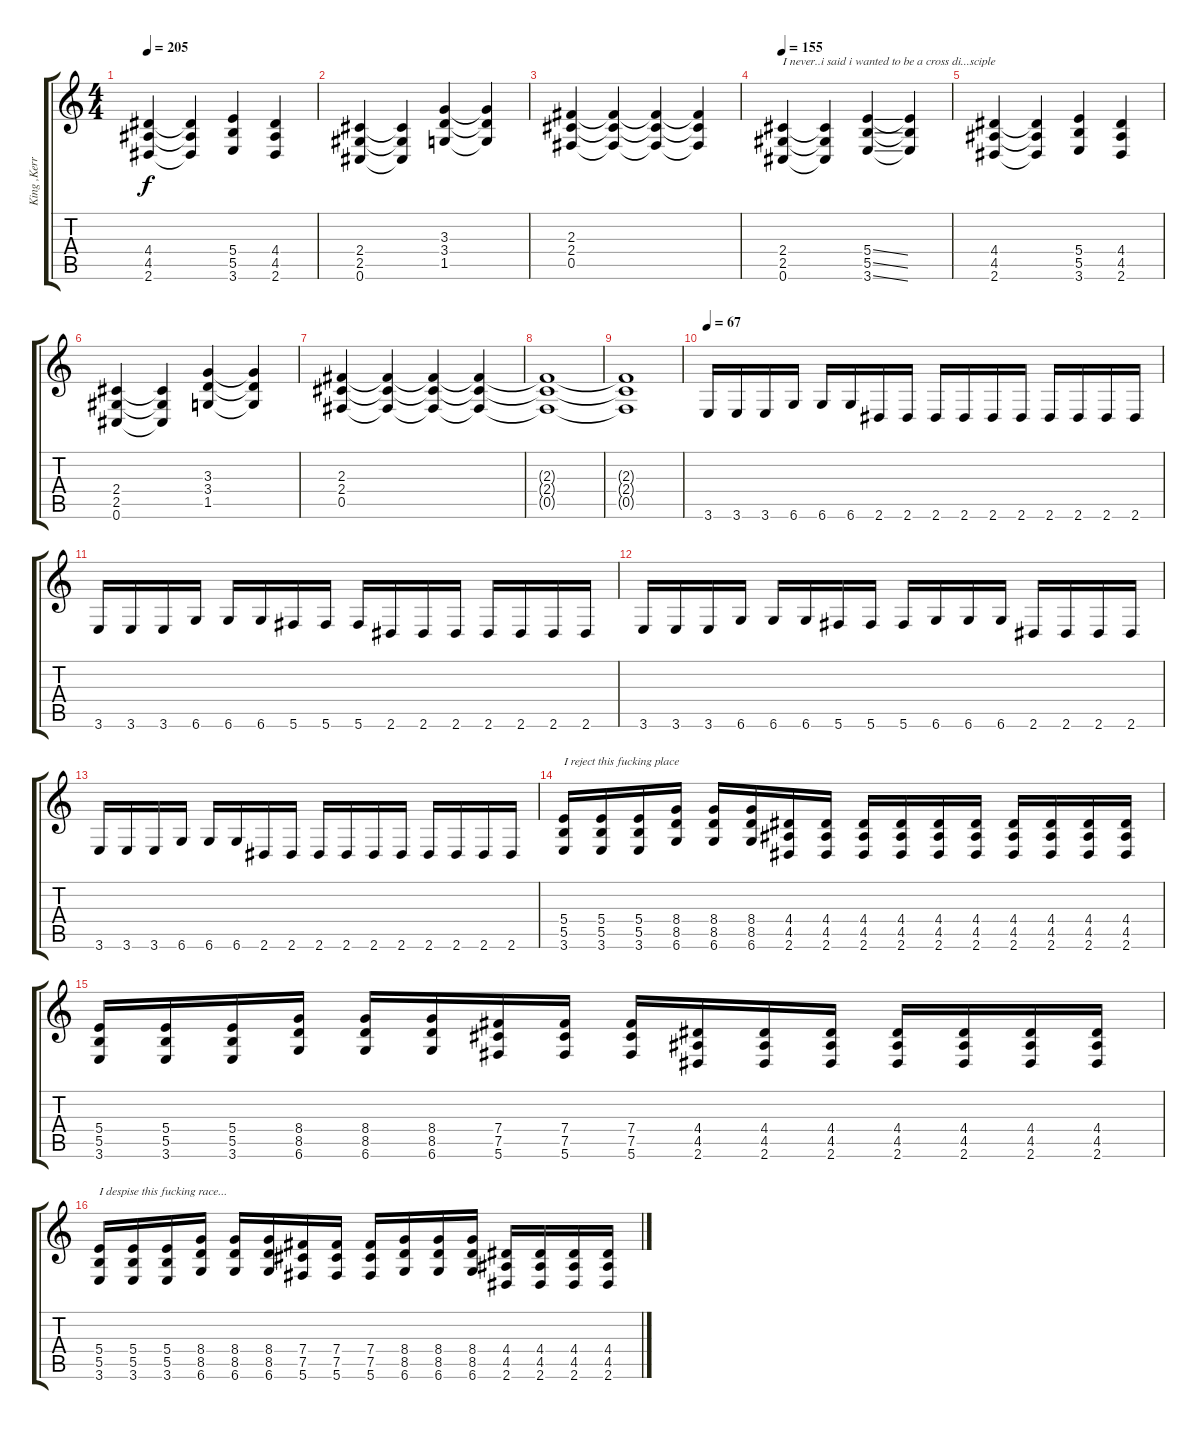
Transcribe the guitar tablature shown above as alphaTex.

\track ("King ,Kerry" "King ,Kerr") {instrument distortionguitar}
\staff {score tabs}
\tuning (Db4 Ab3 E3 B2 Gb2 Db2) {hide}
\ts (4 4)
\tempo 205
\clef g2
\ks c
(4.4 4.5 2.6).4{dy f} (4.4{t} 4.5{t} 2.6{t}).4 (5.4 5.5 3.6).4 (4.4 4.5 2.6).4 |
(2.4 2.5 0.6).4 (2.4{t} 2.5{t} 0.6{t}).4 (3.3 3.4 1.5).4 (3.3{t} 3.4{t} 1.5{t}).4 |
(2.3 2.4 0.5).4 (2.3{t} 2.4{t} 0.5{t}).4 (2.3{t} 2.4{t} 0.5{t}).4 (2.3{t} 2.4{t} 0.5{t}).4 |
\tempo 155
(2.4 2.5 0.6).4{txt "I never..i said i wanted to be a cross di...sciple"} (2.4{t} 2.5{t} 0.6{t}).4 (5.4{ss} 5.5{ss} 3.6{ss}).4 (5.4{t} 5.5{t} 3.6{t}).4 |
(4.4 4.5 2.6).4 (4.4{t} 4.5{t} 2.6{t}).4 (5.4 5.5 3.6).4 (4.4 4.5 2.6).4 |
(2.4 2.5 0.6).4 (2.4{t} 2.5{t} 0.6{t}).4 (3.3 3.4 1.5).4 (3.3{t} 3.4{t} 1.5{t}).4 |
(2.3 2.4 0.5).4 (2.3{t} 2.4{t} 0.5{t}).4 (2.3{t} 2.4{t} 0.5{t}).4 (2.3{t} 2.4{t} 0.5{t}).4 |
(2.3{t} 2.4{t} 0.5{t}).1 |
(2.3{t} 2.4{t} 0.5{t}).1 |
\tempo 67
3.6.16 3.6.16 3.6.16 6.6.16 6.6.16 6.6.16 2.6.16 2.6.16 2.6.16 2.6.16 2.6.16 2.6.16 2.6.16 2.6.16 2.6.16 2.6.16 |
3.6.16 3.6.16 3.6.16 6.6.16 6.6.16 6.6.16 5.6.16 5.6.16 5.6.16 2.6.16 2.6.16 2.6.16 2.6.16 2.6.16 2.6.16 2.6.16 |
3.6.16 3.6.16 3.6.16 6.6.16 6.6.16 6.6.16 5.6.16 5.6.16 5.6.16 6.6.16 6.6.16 6.6.16 2.6.16 2.6.16 2.6.16 2.6.16 |
3.6.16 3.6.16 3.6.16 6.6.16 6.6.16 6.6.16 2.6.16 2.6.16 2.6.16 2.6.16 2.6.16 2.6.16 2.6.16 2.6.16 2.6.16 2.6.16 |
(5.4 5.5 3.6).16{txt "I reject this fucking place"} (5.4 5.5 3.6).16 (5.4 5.5 3.6).16 (8.4 8.5 6.6).16 (8.4 8.5 6.6).16 (8.4 8.5 6.6).16 (4.4 4.5 2.6).16 (4.4 4.5 2.6).16 (4.4 4.5 2.6).16 (4.4 4.5 2.6).16 (4.4 4.5 2.6).16 (4.4 4.5 2.6).16 (4.4 4.5 2.6).16 (4.4 4.5 2.6).16 (4.4 4.5 2.6).16 (4.4 4.5 2.6).16 |
(5.4 5.5 3.6).16 (5.4 5.5 3.6).16 (5.4 5.5 3.6).16 (8.4 8.5 6.6).16 (8.4 8.5 6.6).16 (8.4 8.5 6.6).16 (7.4 7.5 5.6).16 (7.4 7.5 5.6).16 (7.4 7.5 5.6).16 (4.4 4.5 2.6).16 (4.4 4.5 2.6).16 (4.4 4.5 2.6).16 (4.4 4.5 2.6).16 (4.4 4.5 2.6).16 (4.4 4.5 2.6).16 (4.4 4.5 2.6).16 |
(5.4 5.5 3.6).16{txt "I despise this fucking race..."} (5.4 5.5 3.6).16 (5.4 5.5 3.6).16 (8.4 8.5 6.6).16 (8.4 8.5 6.6).16 (8.4 8.5 6.6).16 (7.4 7.5 5.6).16 (7.4 7.5 5.6).16 (7.4 7.5 5.6).16 (8.4 8.5 6.6).16 (8.4 8.5 6.6).16 (8.4 8.5 6.6).16 (4.4 4.5 2.6).16 (4.4 4.5 2.6).16 (4.4 4.5 2.6).16 (4.4 4.5 2.6).16
